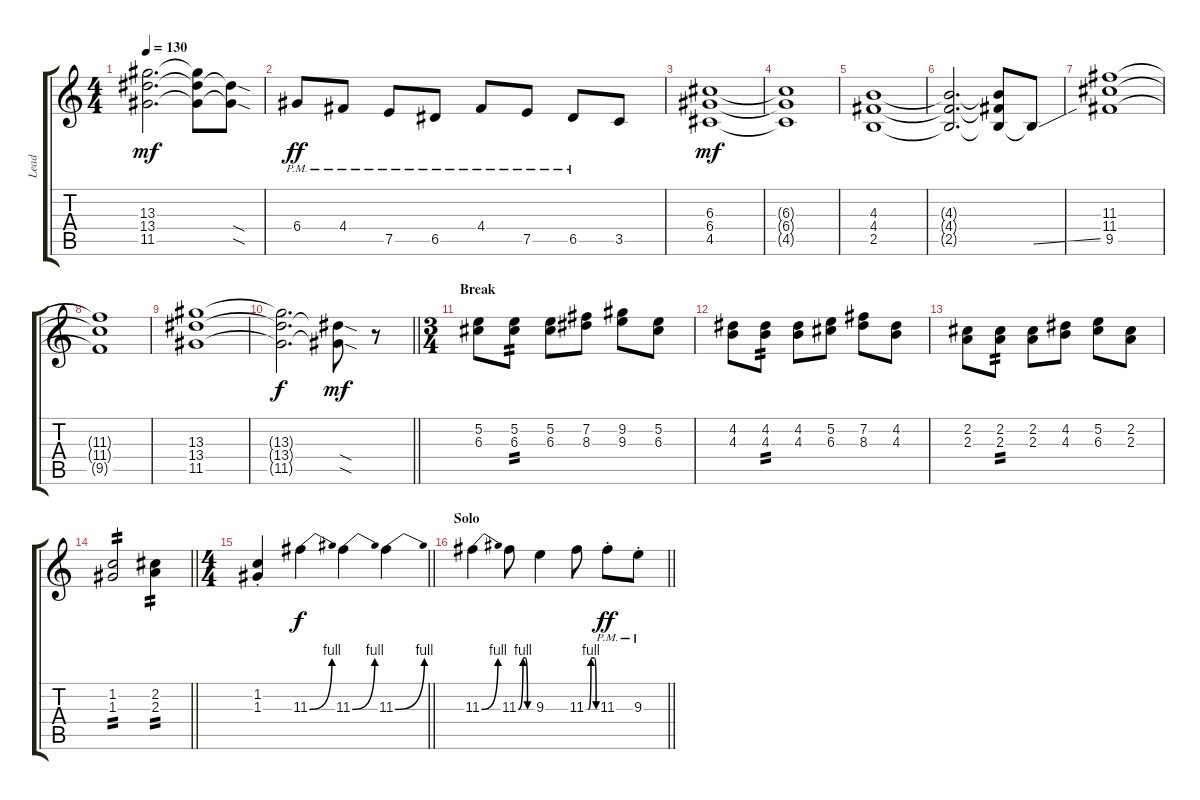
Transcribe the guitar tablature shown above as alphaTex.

\track ("Lead" "Lead") {instrument acousticguitarsteel}
\staff {score tabs}
\tuning (E4 B3 G3 D3 A2 E2) {hide}
\ts (4 4)
\tempo 130
\clef g2
\ks c
(13.3 13.4 11.5).2{d dy mf} (13.3{t} 13.4{t} 11.5{t}).8 (13.4{sod t} 11.5{sod t}).8 |
6.4{pm}.8{dy ff} 4.4{pm}.8 7.5{pm}.8 6.5{pm}.8 4.4{pm}.8 7.5{pm}.8 6.5{pm}.8 3.5.8 |
(6.3 6.4 4.5).1{dy mf} |
(6.3{t} 6.4{t} 4.5{t}).1 |
(4.3 4.4 2.5).1 |
(4.3{t} 4.4{t} 2.5{t}).2{d} (4.3{t} 4.4{t} 2.5{t}).8 2.5{ss t}.8 |
(11.3 11.4 9.5).1 |
(11.3{t} 11.4{t} 9.5{t}).1 |
(13.3 13.4 11.5).1 |
\barLineRight lightlight
(13.3{t} 13.4{t} 11.5{t}).2{d dy f} (13.4{sod t} 11.5{sod t}).8{dy mf} r.8 |
\ts (3 4)
\section ("" "Break ")
(5.2 6.3).8{volume 13 balance 8 instrument acousticguitarsteel} (5.2 6.3).8{tp 2} (5.2 6.3).8 (7.2 8.3).8 (9.2 9.3).8 (5.2 6.3).8 |
(4.2 4.3).8 (4.2 4.3).8{tp 2} (4.2 4.3).8 (5.2 6.3).8 (7.2 8.3).8 (4.2 4.3).8 |
(2.2 2.3).8 (2.2 2.3).8{tp 2} (2.2 2.3).8 (4.2 4.3).8 (5.2 6.3).8 (2.2 2.3).8 |
\barLineRight lightlight
(1.2 1.3).2{tp 2} (2.2 2.3).4{tp 2} |
\ts (4 4)
\section ("" "")
\barLineRight lightlight
(1.2{st} 1.3{st}).4 11.3{be (bend 0 0 60 4)}.4{dy f volume 13 balance 8 instrument overdrivenguitar} 11.3{be (bend 0 0 60 4)}.4 11.3{be (bend 0 0 60 4)}.4 |
\section ("" "Solo")
\barLineRight lightlight
11.3{be (bend 0 0 60 4)}.4 11.3{be (custom 0 0 20 4 30 4 40 0 60 0)}.8 9.3.4 11.3{be (custom 0 0 15 0 30 4 50 4 60 0)}.8 11.3{pm st}.8{dy ff} 9.3{pm st}.8
